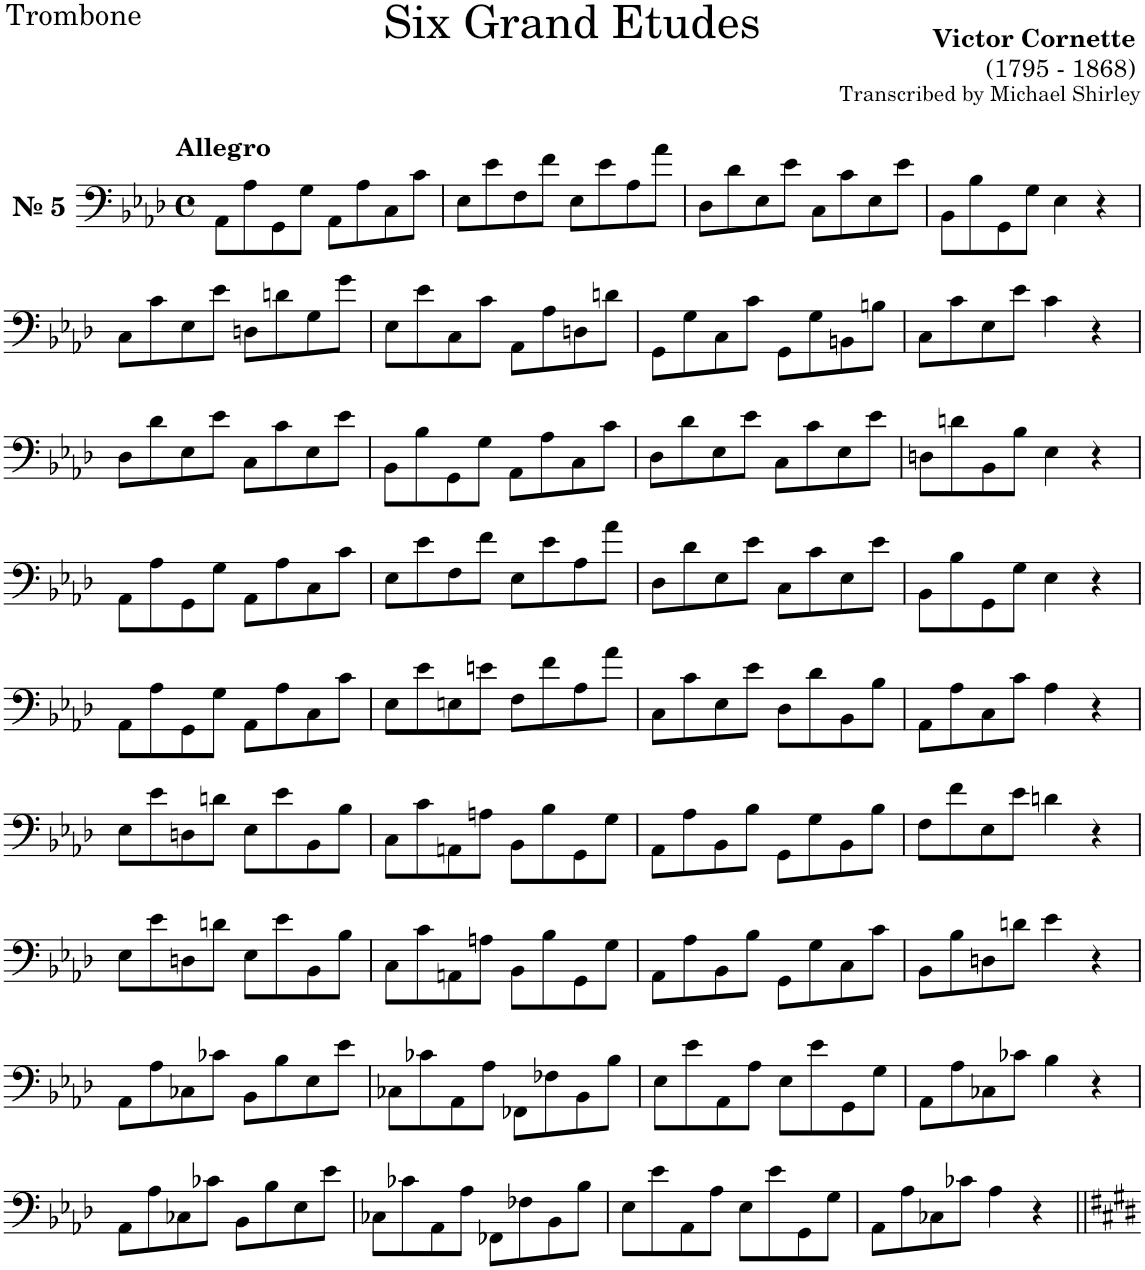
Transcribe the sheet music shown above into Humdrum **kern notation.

**kern
*part1
*staff1
*I"Trombone
*I'Tbn.
*clefF4
*k[b-e-a-d-]
*M4/4
*met(c)
=1
!LO:TX:a:B:t=№ 5
!LO:TX:a:B:t=Allegro
8AA-\L
8A-\
8GG\
8G\J
8AA-\L
8A-\
8C\
8c\J
=2
8E-\L
8e-\
8F\
8f\J
8E-\L
8e-\
8A-\
8a-\J
=3
8D-\L
8d-\
8E-\
8e-\J
8C\L
8c\
8E-\
8e-\J
=4
8BB-\L
8B-\
8GG\
8G\J
4E-\
4r
!!LO:LB:g=z
=5
8C\L
8c\
8E-\
8e-\J
8Dn\L
8dn\
8G\
8g\J
=6
8E-\L
8e-\
8C\
8c\J
8AA-\L
8A-\
8Dn\
8dn\J
=7
8GG\L
8G\
8C\
8c\J
8GG\L
8G\
8BBn\
8Bn\J
=8
8C\L
8c\
8E-\
8e-\J
4c\
4r
!!LO:LB:g=z
=9
8D-\L
8d-\
8E-\
8e-\J
8C\L
8c\
8E-\
8e-\J
=10
8BB-\L
8B-\
8GG\
8G\J
8AA-\L
8A-\
8C\
8c\J
=11
8D-\L
8d-\
8E-\
8e-\J
8C\L
8c\
8E-\
8e-\J
=12
8Dn\L
8dn\
8BB-\
8B-\J
4E-\
4r
!!LO:LB:g=z
=13
8AA-\L
8A-\
8GG\
8G\J
8AA-\L
8A-\
8C\
8c\J
=14
8E-\L
8e-\
8F\
8f\J
8E-\L
8e-\
8A-\
8a-\J
=15
8D-\L
8d-\
8E-\
8e-\J
8C\L
8c\
8E-\
8e-\J
=16
8BB-\L
8B-\
8GG\
8G\J
4E-\
4r
!!LO:LB:g=z
=17
8AA-\L
8A-\
8GG\
8G\J
8AA-\L
8A-\
8C\
8c\J
=18
8E-\L
8e-\
8En\
8en\J
8F\L
8f\
8A-\
8a-\J
=19
8C\L
8c\
8E-\
8e-\J
8D-\L
8d-\
8BB-\
8B-\J
=20
8AA-\L
8A-\
8C\
8c\J
4A-\
4r
!!LO:LB:g=z
=21
8E-\L
8e-\
8Dn\
8dn\J
8E-\L
8e-\
8BB-\
8B-\J
=22
8C\L
8c\
8AAn\
8An\J
8BB-\L
8B-\
8GG\
8G\J
=23
8AA-\L
8A-\
8BB-\
8B-\J
8GG\L
8G\
8BB-\
8B-\J
=24
8F\L
8f\
8E-\
8e-\J
4dn\
4r
!!LO:LB:g=z
=25
8E-\L
8e-\
8Dn\
8dn\J
8E-\L
8e-\
8BB-\
8B-\J
=26
8C\L
8c\
8AAn\
8An\J
8BB-\L
8B-\
8GG\
8G\J
=27
8AA-\L
8A-\
8BB-\
8B-\J
8GG\L
8G\
8C\
8c\J
=28
8BB-\L
8B-\
8Dn\
8dn\J
4e-\
4r
!!LO:LB:g=z
=29
8AA-\L
8A-\
8C-X\
8c-X\J
8BB-\L
8B-\
8E-\
8e-\J
=30
8C-X\L
8c-X\
8AA-\
8A-\J
8FF-X\L
8F-X\
8BB-\
8B-\J
=31
8E-\L
8e-\
8AA-\
8A-\J
8E-\L
8e-\
8GG\
8G\J
=32
8AA-\L
8A-\
8C-X\
8c-X\J
4B-\
4r
!!LO:LB:g=z
=33
8AA-\L
8A-\
8C-X\
8c-X\J
8BB-\L
8B-\
8E-\
8e-\J
=34
8C-X\L
8c-X\
8AA-\
8A-\J
8FF-X\L
8F-X\
8BB-\
8B-\J
=35
8E-\L
8e-\
8AA-\
8A-\J
8E-\L
8e-\
8GG\
8G\J
=36
8AA-\L
8A-\
8C-X\
8c-X\J
4A-\
4r
=||
*-
